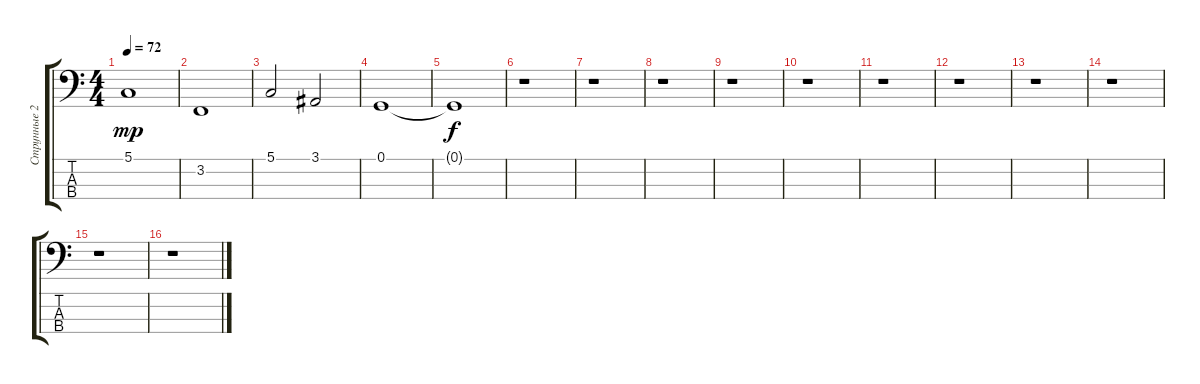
\track ("Струнные 2" "Струнные 2") {instrument stringensemble1}
\staff {score tabs}
\tuning (G2 D2 A1 E1) {hide}
\ts (4 4)
\tempo 72
\clef f4
\ks c
5.1.1{dy mp} |
3.2.1 |
5.1.2 3.1.2 |
0.1.1 |
0.1{t}.1{dy f} |
r.1 |
r.1 |
r.1 |
r.1 |
r.1 |
r.1 |
r.1 |
r.1 |
r.1 |
r.1 |
r.1
